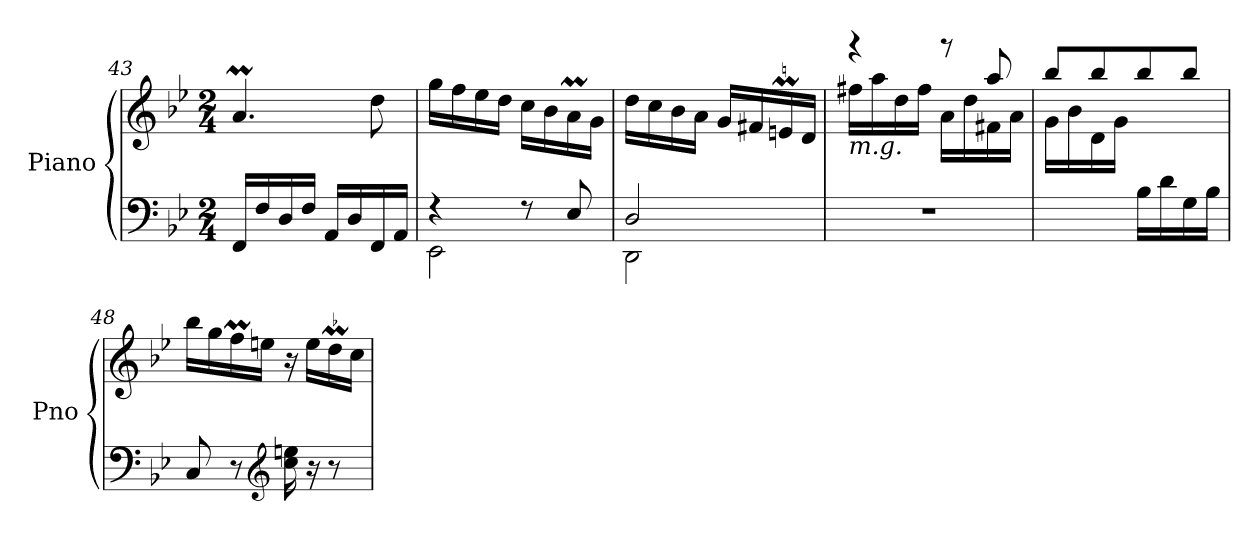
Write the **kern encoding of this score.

**kern	**kern
*part1	*part1
*staff2	*staff1
*I"Piano	*
*I'Pno	*
*clefF4	*clefG2
*k[b-e-]	*k[b-e-]
*M2/4	*M2/4
=43	=43
16FF/LL	4.am/
16F/	.
16D/	.
16F/JJ	.
16AA/LL	.
16D/	.
16FF/	8dd\
16AA/JJ	.
=44	=44
*^	*
4r	2EE-\	16gg\LL
.	.	16ff\
.	.	16ee-\
.	.	16dd\JJ
8r	.	16cc\LL
.	.	16b-\
8E-/	.	16am\
.	.	16g\JJ
!!LO:PB:g=z
=45	=45	=45
2D/	2DD\	16dd\LL
.	.	16cc\
.	.	16b-\
.	.	16a\JJ
.	.	16g/LL
.	.	16f#X/
.	.	16enm/
.	.	16d/JJ
*v	*v	*
=46	=46
*	*^
!	!LO:TX:b:i:t=m.g.	!
2r	16ff#X\LL	4rggg
.	16aa\	.
.	16dd\	.
.	16ff#\JJ	.
.	16a\LL	8rggg
.	16dd\	.
.	16f#X\	8aa/
.	16a\JJ	.
=47	=47	=47
4ryy	8bb-/L	16g\LL
.	.	16b-\
.	8bb-/	16d\
.	.	16g\JJ
16B-\LL	8bb-/	4ryy
16d\	.	.
16G\	8bb-/J	.
16B-\JJ	.	.
*	*v	*v
=48	=48
8C/	16bb-\LL
.	16gg\
8r	16ffM\
.	16een\JJ
*clefG2	*
16cc\ 16een\	16r
16r	16ee\LL
8r	16ddm\
.	16cc\JJ
=	=
*-	*-
